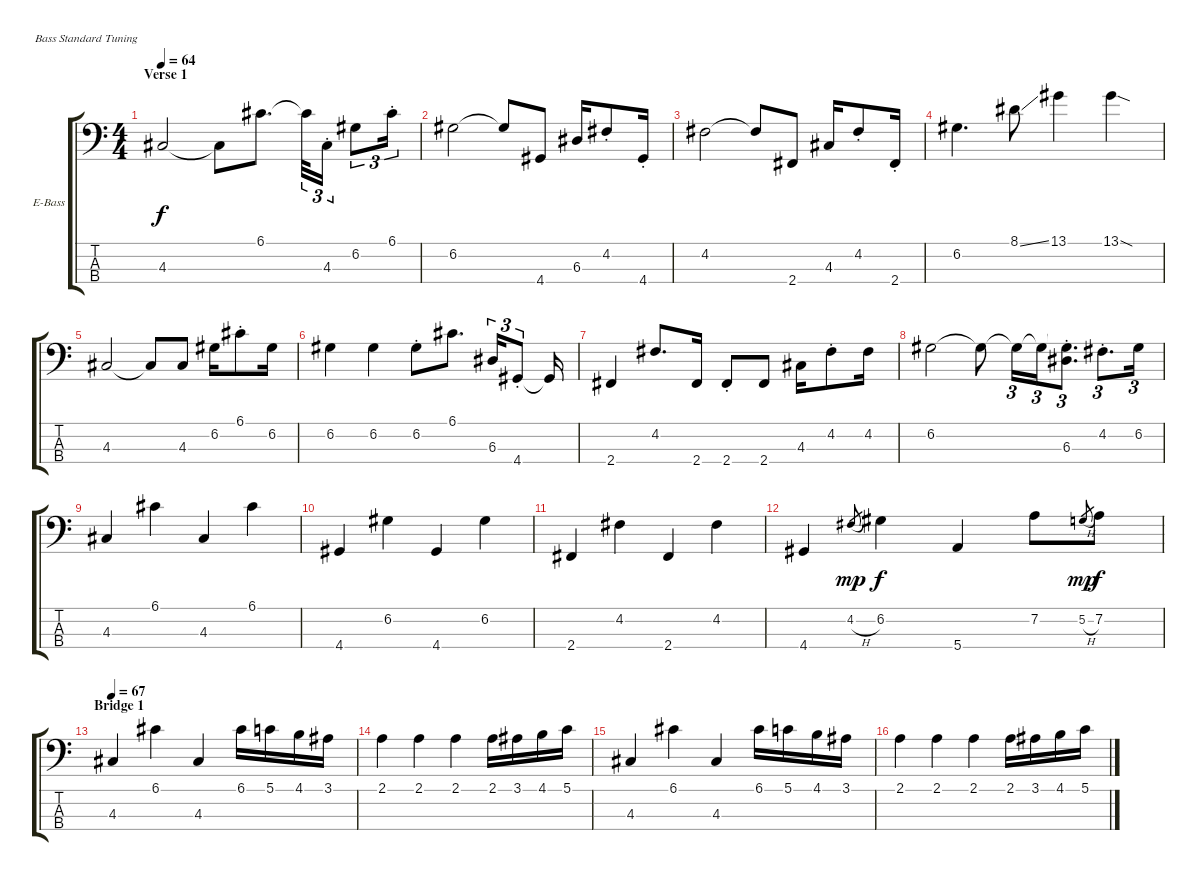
\bracketExtendMode groupsimilarinstruments
\firstSystemTrackNameOrientation horizontal
\otherSystemsTrackNameOrientation horizontal
\track ("Roger" "E-Bass") {instrument electricbasspick}
\staff {score tabs}
\tuning (G2 D2 A1 E1)
\ts (4 4)
\section ("" "Verse 1")
\tempo 64
\clef f4
\ks c
4.3.2{dy f} 4.3{t}.8 6.1.8{d} 6.1{t}.32{tu (3 2)} 4.3{st}.16{tu (3 2)} 6.2.8{tu (3 2)} 6.1{st}.16{tu (3 2)} |
6.2.2 6.2{t}.8 4.4.8 6.3.16 4.2{st}.8 4.4{st}.16 |
4.2.2 4.2{t}.8 2.4.8 4.3.16 4.2{st}.8 2.4{st}.16 |
6.2.4{d} 8.1{ss}.8 13.1.4 13.1{sod}.4 |
4.3.2 4.3{t}.8 4.3.8 6.2.16 6.1{st}.8 6.2.16 |
6.2.4 6.2.4 6.2{st}.8 6.1.8{d} 6.3.16{tu (3 2)} 4.4{st}.8{tu (3 2)} 4.4{t}.16 |
2.4.4 4.2.8{d} 2.4.16 2.4{st}.8 2.4.8 4.3.16 4.2{st}.8 4.2.16 |
6.2.2 6.2{t}.8 6.2{t}.16{tu (3 2)} 6.2{t}.16{tu (3 2)} (6.2{t} 6.3{st}).8{d tu (3 2)} 4.2{st}.8{d tu (3 2)} 6.2.16{tu (3 2)} |
4.3.4 6.1.4 4.3.4 6.1.4 |
4.4.4 6.2.4 4.4.4 6.2.4 |
2.4.4 4.2.4 2.4.4 4.2.4 |
4.4.4 4.2{h}.8{gr dy mp} 6.2.4{dy f} 5.4.4 7.2.8 5.2{h}.8{gr dy mp} 7.2.8{dy f} |
\section ("" "Bridge 1")
\tempo 67
4.3.4 6.1.4 4.3.4 6.1.16 5.1.16 4.1.16 3.1.16 |
2.1.4 2.1.4 2.1.4 2.1.16 3.1.16 4.1.16 5.1.16 |
4.3.4 6.1.4 4.3.4 6.1.16 5.1.16 4.1.16 3.1.16 |
2.1.4 2.1.4 2.1.4 2.1.16 3.1.16 4.1.16 5.1.16
